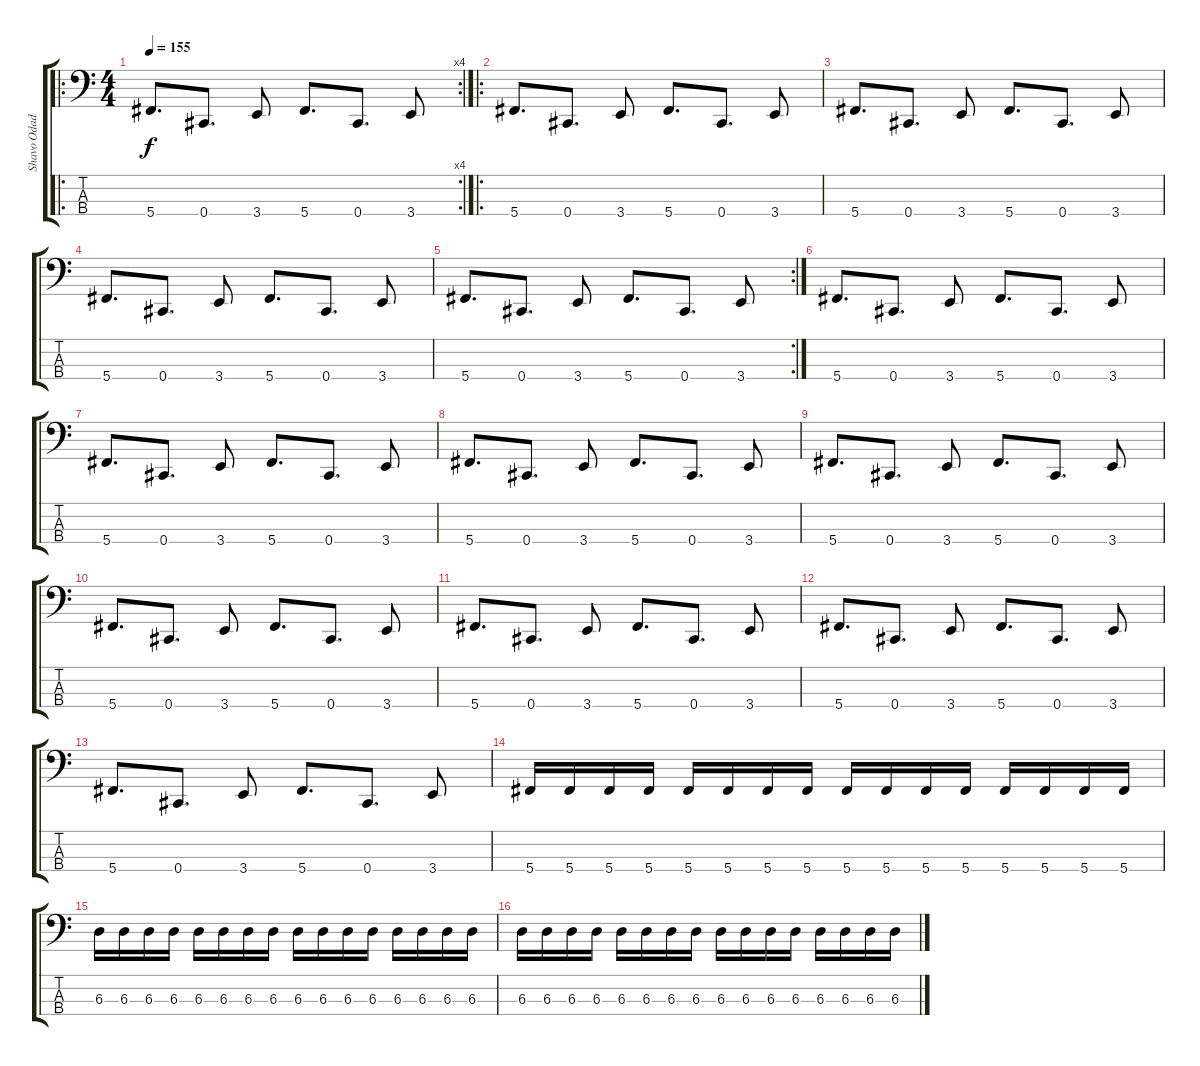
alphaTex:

\track ("Shavo Odadjian - Bass" "Shavo Odad") {instrument electricbasspick}
\staff {score tabs}
\tuning (Gb2 Db2 Ab1 Db1) {hide}
\ro
\rc 4
\ts (4 4)
\tempo 155
\clef f4
\ks c
5.4.8{d dy f} 0.4.8{d} 3.4.8 5.4.8{d} 0.4.8{d} 3.4.8 |
\ro
5.4.8{d} 0.4.8{d} 3.4.8 5.4.8{d} 0.4.8{d} 3.4.8 |
5.4.8{d} 0.4.8{d} 3.4.8 5.4.8{d} 0.4.8{d} 3.4.8 |
5.4.8{d} 0.4.8{d} 3.4.8 5.4.8{d} 0.4.8{d} 3.4.8 |
\rc 2
5.4.8{d} 0.4.8{d} 3.4.8 5.4.8{d} 0.4.8{d} 3.4.8 |
5.4.8{d} 0.4.8{d} 3.4.8 5.4.8{d} 0.4.8{d} 3.4.8 |
5.4.8{d} 0.4.8{d} 3.4.8 5.4.8{d} 0.4.8{d} 3.4.8 |
5.4.8{d} 0.4.8{d} 3.4.8 5.4.8{d} 0.4.8{d} 3.4.8 |
5.4.8{d} 0.4.8{d} 3.4.8 5.4.8{d} 0.4.8{d} 3.4.8 |
5.4.8{d} 0.4.8{d} 3.4.8 5.4.8{d} 0.4.8{d} 3.4.8 |
5.4.8{d} 0.4.8{d} 3.4.8 5.4.8{d} 0.4.8{d} 3.4.8 |
5.4.8{d} 0.4.8{d} 3.4.8 5.4.8{d} 0.4.8{d} 3.4.8 |
5.4.8{d} 0.4.8{d} 3.4.8 5.4.8{d} 0.4.8{d} 3.4.8 |
5.4.16 5.4.16 5.4.16 5.4.16 5.4.16 5.4.16 5.4.16 5.4.16 5.4.16 5.4.16 5.4.16 5.4.16 5.4.16 5.4.16 5.4.16 5.4.16 |
6.3.16 6.3.16 6.3.16 6.3.16 6.3.16 6.3.16 6.3.16 6.3.16 6.3.16 6.3.16 6.3.16 6.3.16 6.3.16 6.3.16 6.3.16 6.3.16 |
6.3.16 6.3.16 6.3.16 6.3.16 6.3.16 6.3.16 6.3.16 6.3.16 6.3.16 6.3.16 6.3.16 6.3.16 6.3.16 6.3.16 6.3.16 6.3.16
